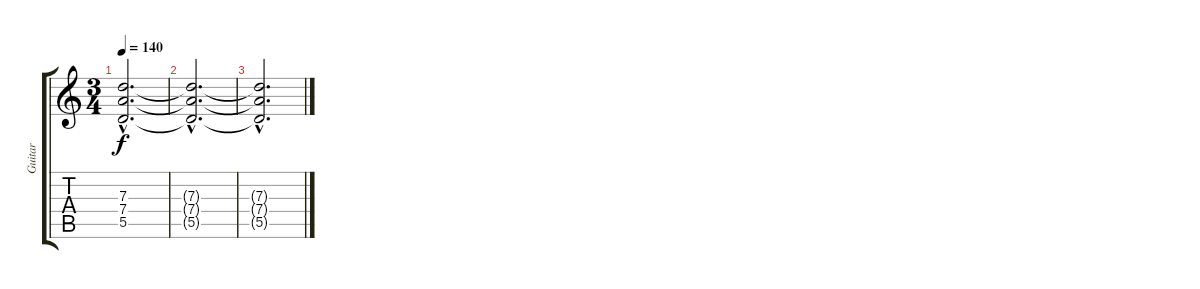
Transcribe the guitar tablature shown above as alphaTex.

\track ("Guitar" "Guitar") {instrument distortionguitar}
\staff {score tabs}
\tuning (E4 B3 G3 D3 A2 E2) {hide}
\ts (3 4)
\tempo 140
\clef g2
\ks c
(7.3{hac t} 7.4{hac t} 5.5{hac t}).2{d dy f} |
(7.3{hac t} 7.4{hac t} 5.5{hac t}).2{d} |
(7.3{hac t} 7.4{hac t} 5.5{hac t}).2{d}
